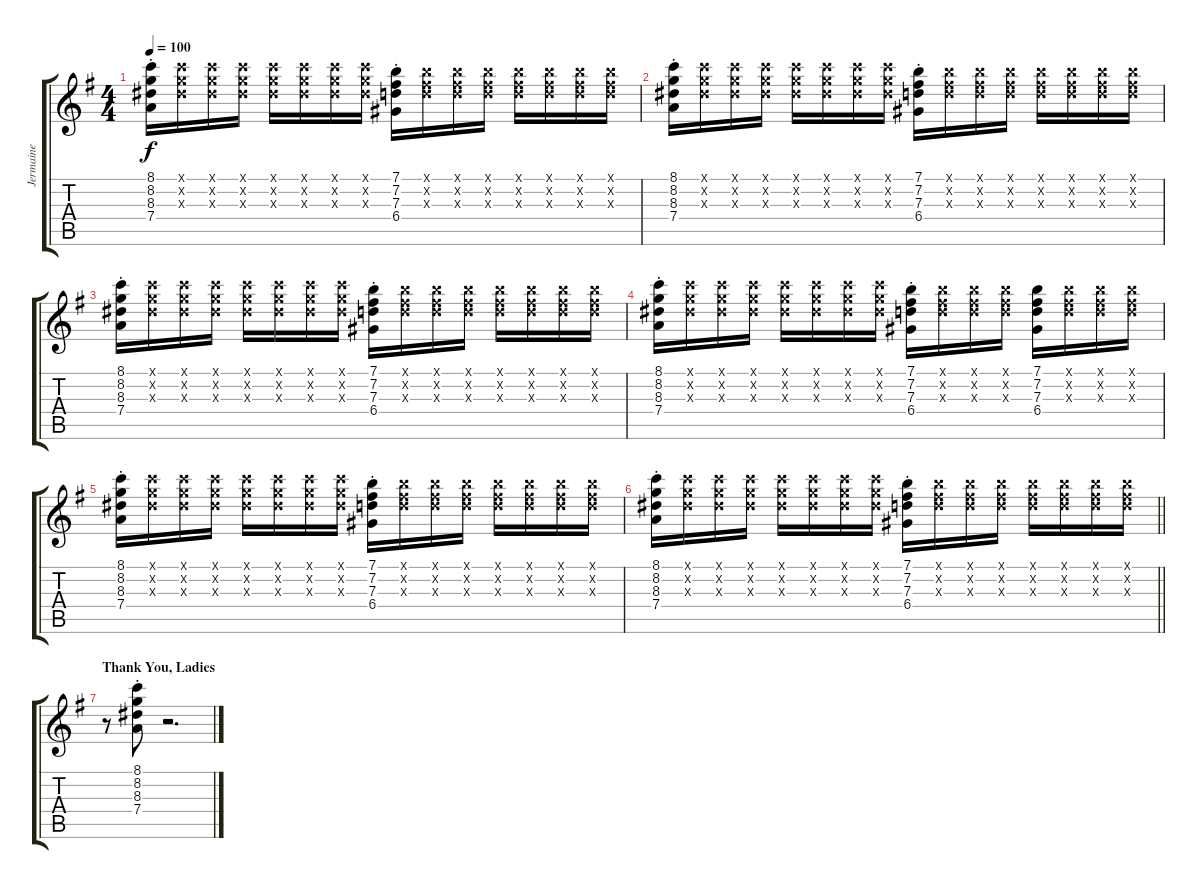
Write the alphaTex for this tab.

\track ("Jermaine" "Jermaine") {instrument acousticguitarnylon}
\staff {score tabs}
\tuning (E4 B3 G3 D3 A2 E2) {hide}
\ts (4 4)
\tempo 100
\clef g2
\ks g
(8.1{st} 8.2{st} 8.3{st} 7.4{st}).16{dy f} (8.1{x} 8.2{x} 8.3{x}).16 (8.1{x} 8.2{x} 8.3{x}).16 (8.1{x} 8.2{x} 8.3{x}).16 (8.1{x} 8.2{x} 8.3{x}).16 (8.1{x} 8.2{x} 8.3{x}).16 (8.1{x} 8.2{x} 8.3{x}).16 (8.1{x} 8.2{x} 8.3{x}).16 (7.1{st} 7.2{st} 7.3{st} 6.4{st}).16 (7.1{x} 7.2{x} 7.3{x}).16 (7.1{x} 7.2{x} 7.3{x}).16 (7.1{x} 7.2{x} 7.3{x}).16 (7.1{x} 7.2{x} 7.3{x}).16 (7.1{x} 7.2{x} 7.3{x}).16 (7.1{x} 7.2{x} 7.3{x}).16 (7.1{x} 7.2{x} 7.3{x}).16 |
(8.1{st} 8.2{st} 8.3{st} 7.4{st}).16 (8.1{x} 8.2{x} 8.3{x}).16 (8.1{x} 8.2{x} 8.3{x}).16 (8.1{x} 8.2{x} 8.3{x}).16 (8.1{x} 8.2{x} 8.3{x}).16 (8.1{x} 8.2{x} 8.3{x}).16 (8.1{x} 8.2{x} 8.3{x}).16 (8.1{x} 8.2{x} 8.3{x}).16 (7.1{st} 7.2{st} 7.3{st} 6.4{st}).16 (7.1{x} 7.2{x} 7.3{x}).16 (7.1{x} 7.2{x} 7.3{x}).16 (7.1{x} 7.2{x} 7.3{x}).16 (7.1{x} 7.2{x} 7.3{x}).16 (7.1{x} 7.2{x} 7.3{x}).16 (7.1{x} 7.2{x} 7.3{x}).16 (7.1{x} 7.2{x} 7.3{x}).16 |
(8.1{st} 8.2{st} 8.3{st} 7.4{st}).16 (8.1{x} 8.2{x} 8.3{x}).16 (8.1{x} 8.2{x} 8.3{x}).16 (8.1{x} 8.2{x} 8.3{x}).16 (8.1{x} 8.2{x} 8.3{x}).16 (8.1{x} 8.2{x} 8.3{x}).16 (8.1{x} 8.2{x} 8.3{x}).16 (8.1{x} 8.2{x} 8.3{x}).16 (7.1{st} 7.2{st} 7.3{st} 6.4{st}).16 (7.1{x} 7.2{x} 7.3{x}).16 (7.1{x} 7.2{x} 7.3{x}).16 (7.1{x} 7.2{x} 7.3{x}).16 (7.1{x} 7.2{x} 7.3{x}).16 (7.1{x} 7.2{x} 7.3{x}).16 (7.1{x} 7.2{x} 7.3{x}).16 (7.1{x} 7.2{x} 7.3{x}).16 |
(8.1{st} 8.2{st} 8.3{st} 7.4{st}).16 (8.1{x} 8.2{x} 8.3{x}).16 (8.1{x} 8.2{x} 8.3{x}).16 (8.1{x} 8.2{x} 8.3{x}).16 (8.1{x} 8.2{x} 8.3{x}).16 (8.1{x} 8.2{x} 8.3{x}).16 (8.1{x} 8.2{x} 8.3{x}).16 (8.1{x} 8.2{x} 8.3{x}).16 (7.1{st} 7.2{st} 7.3{st} 6.4{st}).16 (7.1{x} 7.2{x} 7.3{x}).16 (7.1{x} 7.2{x} 7.3{x}).16 (7.1{x} 7.2{x} 7.3{x}).16 (7.1 7.2 7.3 6.4).16 (7.1{x} 7.2{x} 7.3{x}).16 (7.1{x} 7.2{x} 7.3{x}).16 (7.1{x} 7.2{x} 7.3{x}).16 |
(8.1{st} 8.2{st} 8.3{st} 7.4{st}).16 (8.1{x} 8.2{x} 8.3{x}).16 (8.1{x} 8.2{x} 8.3{x}).16 (8.1{x} 8.2{x} 8.3{x}).16 (8.1{x} 8.2{x} 8.3{x}).16 (8.1{x} 8.2{x} 8.3{x}).16 (8.1{x} 8.2{x} 8.3{x}).16 (8.1{x} 8.2{x} 8.3{x}).16 (7.1{st} 7.2{st} 7.3{st} 6.4{st}).16 (7.1{x} 7.2{x} 7.3{x}).16 (7.1{x} 7.2{x} 7.3{x}).16 (7.1{x} 7.2{x} 7.3{x}).16 (7.1{x} 7.2{x} 7.3{x}).16 (7.1{x} 7.2{x} 7.3{x}).16 (7.1{x} 7.2{x} 7.3{x}).16 (7.1{x} 7.2{x} 7.3{x}).16 |
\barLineRight lightlight
(8.1{st} 8.2{st} 8.3{st} 7.4{st}).16 (8.1{x} 8.2{x} 8.3{x}).16 (8.1{x} 8.2{x} 8.3{x}).16 (8.1{x} 8.2{x} 8.3{x}).16 (8.1{x} 8.2{x} 8.3{x}).16 (8.1{x} 8.2{x} 8.3{x}).16 (8.1{x} 8.2{x} 8.3{x}).16 (8.1{x} 8.2{x} 8.3{x}).16 (7.1{st} 7.2{st} 7.3{st} 6.4{st}).16 (7.1{x} 7.2{x} 7.3{x}).16 (7.1{x} 7.2{x} 7.3{x}).16 (7.1{x} 7.2{x} 7.3{x}).16 (7.1{x} 7.2{x} 7.3{x}).16 (7.1{x} 7.2{x} 7.3{x}).16 (7.1{x} 7.2{x} 7.3{x}).16 (7.1{x} 7.2{x} 7.3{x}).16 |
\section ("" "Thank You, Ladies")
r.8 (8.1{st} 8.2{st} 8.3{st} 7.4{st}).8 r.2{d}
